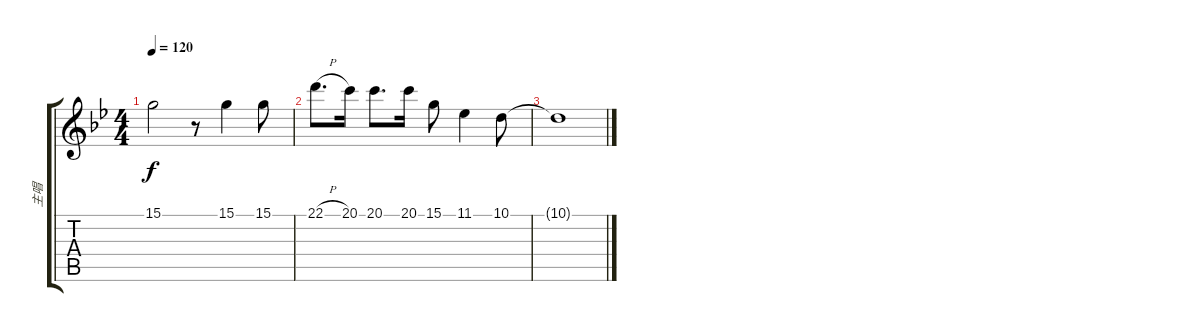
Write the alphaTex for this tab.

\track ("主唱" "主唱") {instrument flute}
\staff {score tabs}
\tuning (E4 B3 G3 D3 A2 E2) {hide}
\ts (4 4)
\tempo 120
\clef g2
\ks bb
15.1{t}.2{dy f} r.8 15.1.4 15.1.8 |
22.1{h}.8{d} 20.1.16 20.1.8{d} 20.1.16 15.1.8 11.1.4 10.1.8 |
10.1{t}.1
